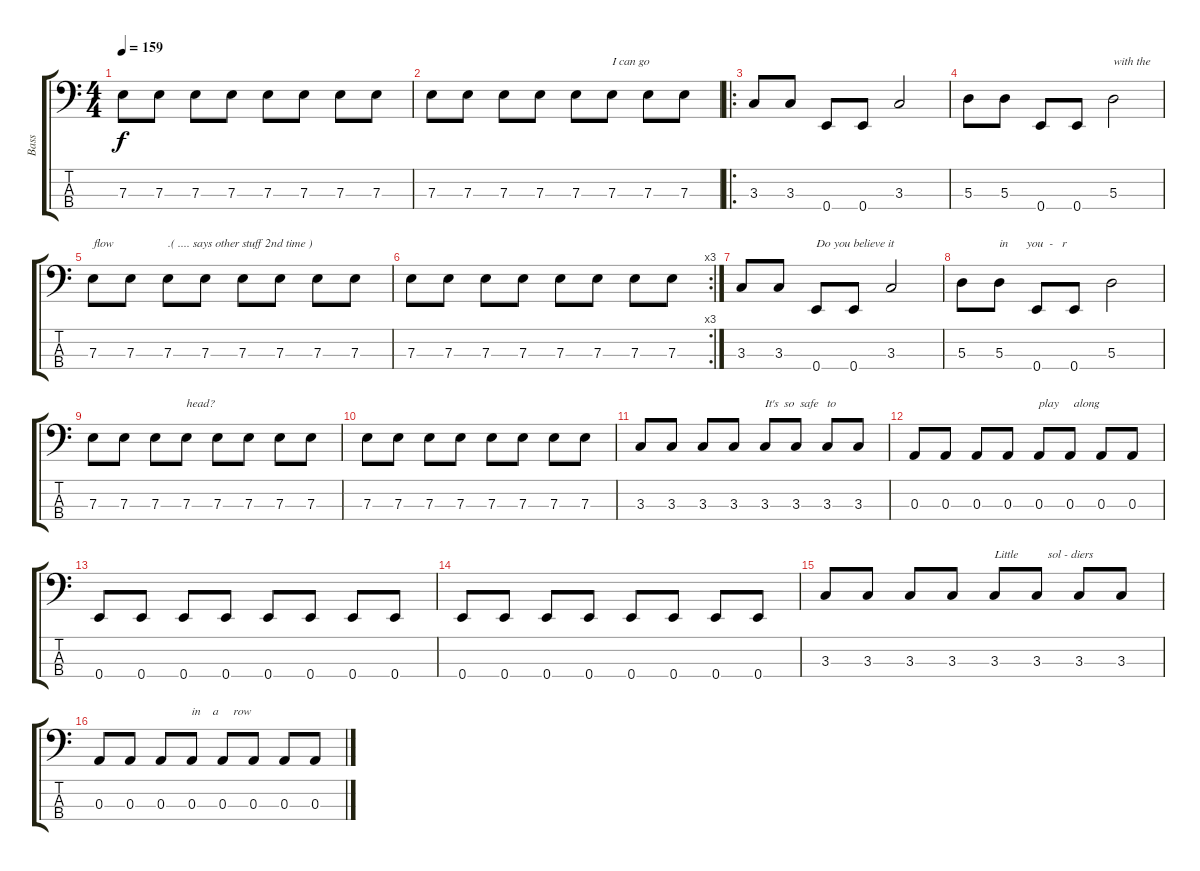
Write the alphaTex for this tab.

\track ("Bass" "Bass") {instrument electricbassfinger}
\staff {score tabs}
\tuning (G2 D2 A1 E1) {hide}
\ts (4 4)
\tempo 159
\clef f4
\ks c
7.3.8{dy f} 7.3.8 7.3.8 7.3.8 7.3.8 7.3.8 7.3.8 7.3.8 |
7.3.8 7.3.8 7.3.8 7.3.8 7.3.8 7.3.8{txt "I can go"} 7.3.8 7.3.8 |
\ro
3.3.8 3.3.8 0.4.8 0.4.8 3.3.2 |
5.3.8 5.3.8 0.4.8 0.4.8 5.3.2{txt "with the"} |
7.3.8{txt "flow"} 7.3.8 7.3.8{txt ".( .... says other stuff 2nd time )"} 7.3.8 7.3.8 7.3.8 7.3.8 7.3.8 |
\rc 3
7.3.8 7.3.8 7.3.8 7.3.8 7.3.8 7.3.8 7.3.8 7.3.8 |
3.3.8 3.3.8 0.4.8{txt "Do you believe it"} 0.4.8 3.3.2 |
5.3.8 5.3.8{txt "in      you  -   r "} 0.4.8 0.4.8 5.3.2 |
7.3.8 7.3.8 7.3.8 7.3.8{txt "head?"} 7.3.8 7.3.8 7.3.8 7.3.8 |
7.3.8 7.3.8 7.3.8 7.3.8 7.3.8 7.3.8 7.3.8 7.3.8 |
3.3.8 3.3.8 3.3.8 3.3.8 3.3.8{txt "It's  so  safe   to "} 3.3.8 3.3.8 3.3.8 |
0.3.8 0.3.8 0.3.8 0.3.8 0.3.8{txt "play     along"} 0.3.8 0.3.8 0.3.8 |
0.4.8 0.4.8 0.4.8 0.4.8 0.4.8 0.4.8 0.4.8 0.4.8 |
0.4.8 0.4.8 0.4.8 0.4.8 0.4.8 0.4.8 0.4.8 0.4.8 |
3.3.8 3.3.8 3.3.8 3.3.8 3.3.8{txt "Little          sol - diers"} 3.3.8 3.3.8 3.3.8 |
0.3.8 0.3.8 0.3.8 0.3.8{txt "in    a     row"} 0.3.8 0.3.8 0.3.8 0.3.8
